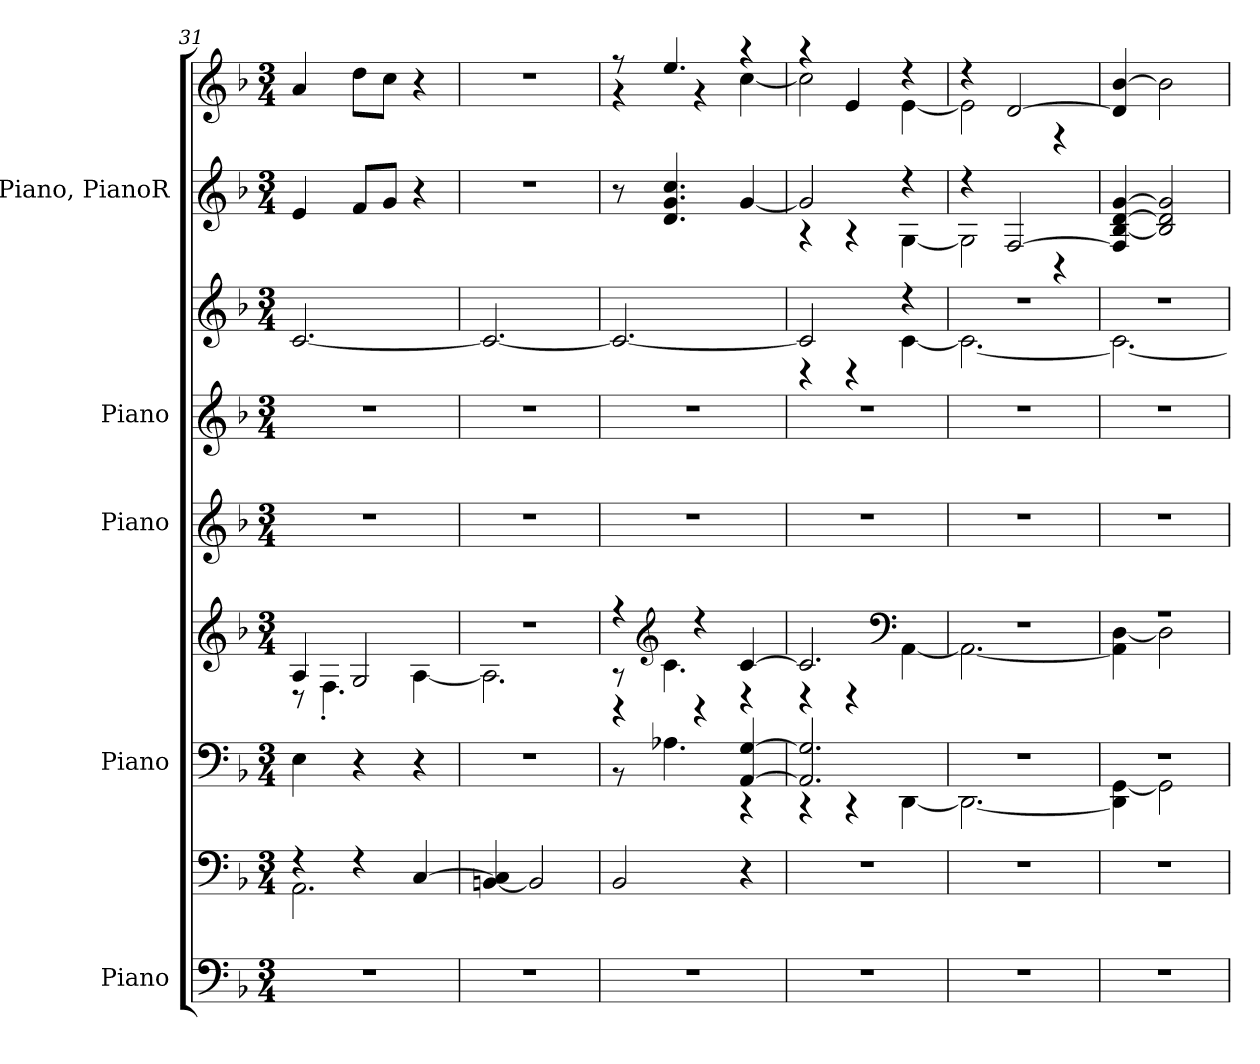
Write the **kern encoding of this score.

**kern	**kern	**kern	**kern	**kern	**kern	**kern	**kern	**kern
*part5	*part5	*part4	*part4	*part3	*part2	*part2	*part1	*part1
*staff9	*staff8	*staff7	*staff6	*staff5	*staff4	*staff3	*staff2	*staff1
*I"Piano	*	*I"Piano	*	*I"Piano	*I"Piano	*	*I"Piano, PianoR	*
*I'Pno.	*	*I'Pno.	*	*I'Pno.	*I'Pno.	*	*I'Pno.	*
!!LO:PB:g=z
*clefF4	*clefF4	*clefF4	*clefG2	*clefG2	*clefG2	*clefG2	*clefG2	*clefG2
*k[b-]	*k[b-]	*k[b-]	*k[b-]	*k[b-]	*k[b-]	*k[b-]	*k[b-]	*k[b-]
*M3/4	*M3/4	*M3/4	*M3/4	*M3/4	*M3/4	*M3/4	*M3/4	*M3/4
=31	=31	=31	=31	=31	=31	=31	=31	=31
*	*^	*	*^	*	*	*	*	*
2.r	4r	2.AA\	4E\	4A/	8r	2.r	2.r	[2.c/	4e/	4a/
.	.	.	.	.	4.F'\	.	.	.	.	.
.	4r	.	4r	2G/	.	.	.	.	8f/L	8dd\L
.	.	.	.	.	.	.	.	.	8g/J	8cc\J
.	[4C/	.	4r	.	[4A\	.	.	.	4r	4r
*	*v	*v	*	*	*	*	*	*	*	*
=32	=32	=32	=32	=32	=32	=32	=32	=32	=32
2.r	[4BBn/ 4C/]	2.r	2.r	2.A\]	2.r	2.r	2.c/_	2.r	2.r
.	2BB/]	.	.	.	.	.	.	.	.
=33	=33	=33	=33	=33	=33	=33	=33	=33	=33
*	*	*^	*	*	*	*	*	*	*^
2.r	2BB-/	4r	8r	4r	8r	2.r	2.r	2.c/_	8r	8r	4r
*	*	*	*	*clefG2	*	*	*	*	*	*	*
.	.	.	4.A-X\	.	4.c\	.	.	.	4.d/ 4.g/ 4.cc/	4.ee/	.
.	.	4r	.	4r	.	.	.	.	.	.	4r
.	4r	[4AA/ [4G/	4r	[4c/	4r	.	.	.	[4g/	4r	[4cc\
=34	=34	=34	=34	=34	=34	=34	=34	=34	=34	=34	=34
*	*	*	*	*	*	*	*	*^	*^	*	*
2.r	2.r	2.AA/] 2.G/]	4r	2.c/]	4r	2.r	2.r	2c/]	4r	2g/]	4r	4r	2cc\]
.	.	.	4r	.	4r	.	.	.	4r	.	4r	4e/	.
*	*	*	*	*clefF4	*	*	*	*	*	*	*	*	*
.	.	.	[4DD\	.	[4AA\	.	.	4r	[4c\	4r	[4G\	4r	[4e\
=35	=35	=35	=35	=35	=35	=35	=35	=35	=35	=35	=35	=35	=35
2.r	2.r	2.r	2.DD\_	2.r	2.AA\_	2.r	2.r	2.r	2.c\_	4r	2G\]	4r	2e\]
.	.	.	.	.	.	.	.	.	.	[2F/	.	[2d/	.
.	.	.	.	.	.	.	.	.	.	.	4r	.	4r
*	*	*	*	*	*	*	*	*	*	*v	*v	*	*
*	*	*	*	*	*	*	*	*	*	*	*v	*v
=36	=36	=36	=36	=36	=36	=36	=36	=36	=36	=36	=36
2.r	2.r	2.r	4DD\] [4GG\	2.r	4AA\] [4D\	2.r	2.r	2.r	2.c\_	4F/] [4B-/ [4d/ [4g/	4d/] [4b-/
.	.	.	2GG\]	.	2D\]	.	.	.	.	2B-/] 2d/] 2g/]	2b-\]
*	*	*v	*v	*	*	*	*	*v	*v	*	*
*	*	*	*v	*v	*	*	*	*	*
=	=	=	=	=	=	=	=	=
*-	*-	*-	*-	*-	*-	*-	*-	*-
